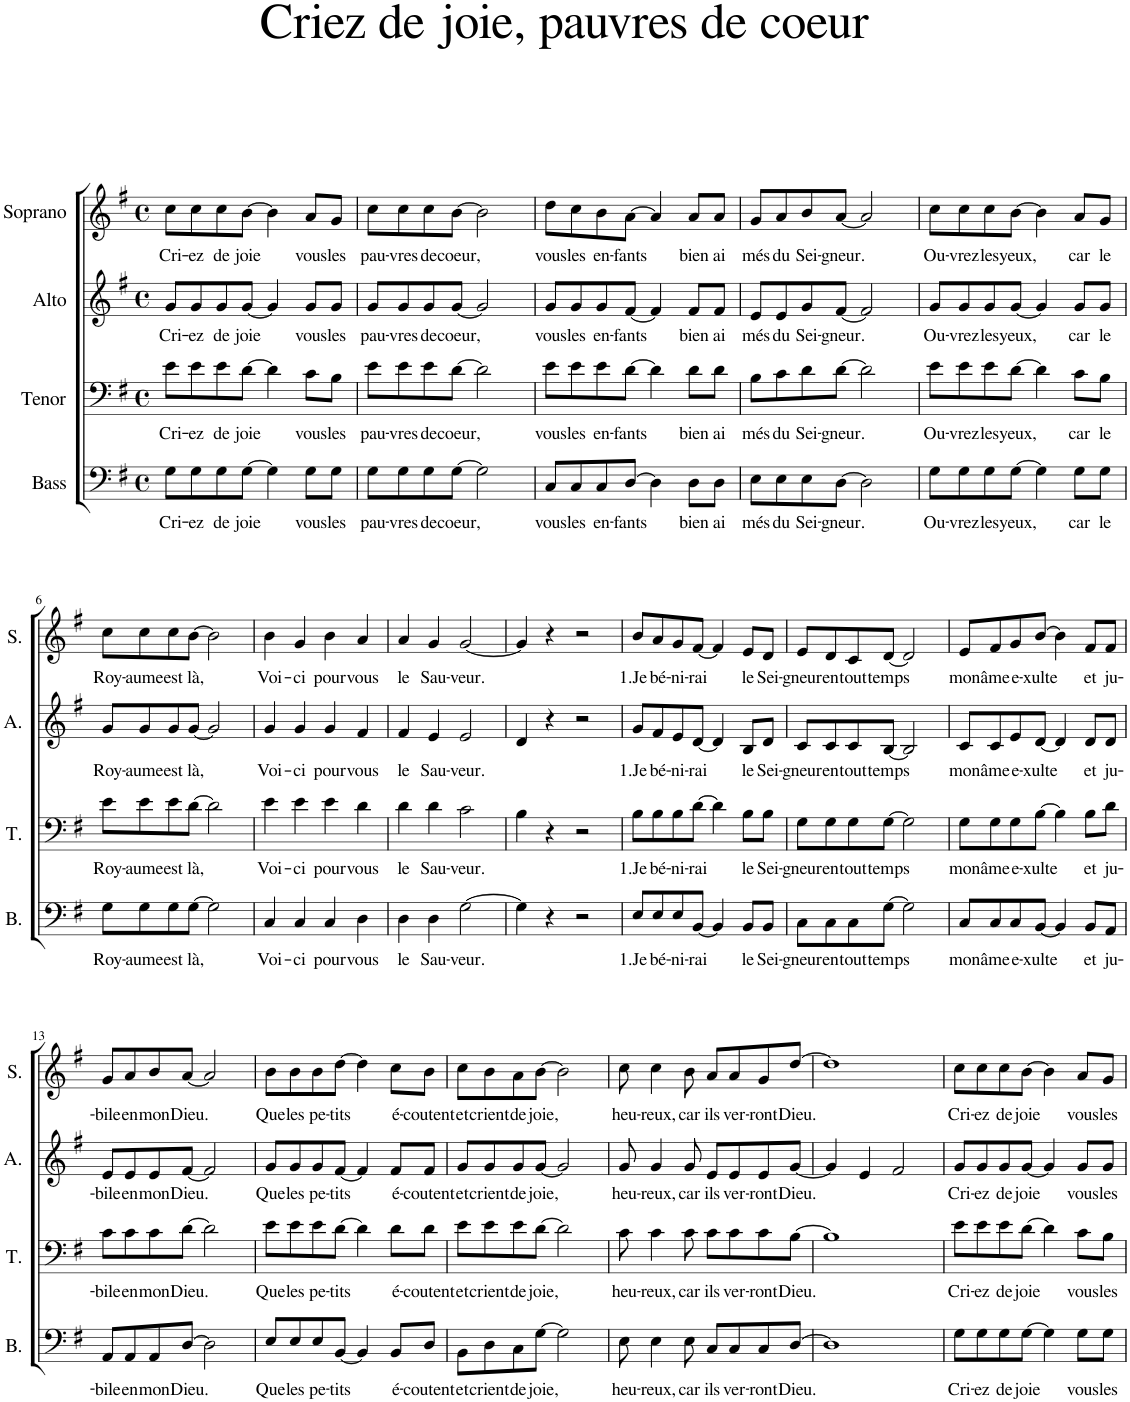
**kern	**text	**kern	**text	**kern	**text	**kern	**text
*part4	*part4	*part3	*part3	*part2	*part2	*part1	*part1
*staff4	*staff4	*staff3	*staff3	*staff2	*staff2	*staff1	*staff1
*I"Bass	*	*I"Tenor	*	*I"Alto	*	*I"Soprano	*
*I'B.	*	*I'T.	*	*I'A.	*	*I'S.	*
*clefF4	*	*clefF4	*	*clefG2	*	*clefG2	*
*k[f#]	*	*k[f#]	*	*k[f#]	*	*k[f#]	*
*M4/4	*	*M4/4	*	*M4/4	*	*M4/4	*
*met(c)	*	*met(c)	*	*met(c)	*	*met(c)	*
=1	=1	=1	=1	=1	=1	=1	=1
!	!LO:LY:b	!	!LO:LY:b	!	!LO:LY:b	!	!LO:LY:b
8G\L	Cri-	8e\L	Cri-	8g/L	Cri-	8cc\L	Cri-
!	!LO:LY:b	!	!LO:LY:b	!	!LO:LY:b	!	!LO:LY:b
8G\	-ez	8e\	-ez	8g/	-ez	8cc\	-ez
!	!LO:LY:b	!	!LO:LY:b	!	!LO:LY:b	!	!LO:LY:b
8G\	de	8e\	de	8g/	de	8cc\	de
!	!LO:LY:b	!	!LO:LY:b	!	!LO:LY:b	!	!LO:LY:b
[8G\J	joie	[8d\J	joie	[8g/J	joie	[8b\J	joie
4G\]	.	4d\]	.	4g/]	.	4b\]	.
!	!LO:LY:b	!	!LO:LY:b	!	!LO:LY:b	!	!LO:LY:b
8G\L	vous	8c\L	vous	8g/L	vous	8a/L	vous
!	!LO:LY:b	!	!LO:LY:b	!	!LO:LY:b	!	!LO:LY:b
8G\J	les	8B\J	les	8g/J	les	8g/J	les
=2	=2	=2	=2	=2	=2	=2	=2
!	!LO:LY:b	!	!LO:LY:b	!	!LO:LY:b	!	!LO:LY:b
8G\L	pau-	8e\L	pau-	8g/L	pau-	8cc\L	pau-
!	!LO:LY:b	!	!LO:LY:b	!	!LO:LY:b	!	!LO:LY:b
8G\	-vres	8e\	-vres	8g/	-vres	8cc\	-vres
!	!LO:LY:b	!	!LO:LY:b	!	!LO:LY:b	!	!LO:LY:b
8G\	de	8e\	de	8g/	de	8cc\	de
!	!LO:LY:b	!	!LO:LY:b	!	!LO:LY:b	!	!LO:LY:b
[8G\J	coeur,	[8d\J	coeur,	[8g/J	coeur,	[8b\J	coeur,
2G\]	.	2d\]	.	2g/]	.	2b\]	.
=3	=3	=3	=3	=3	=3	=3	=3
!	!LO:LY:b	!	!LO:LY:b	!	!LO:LY:b	!	!LO:LY:b
8C/L	vous	8e\L	vous	8g/L	vous	8dd\L	vous
!	!LO:LY:b	!	!LO:LY:b	!	!LO:LY:b	!	!LO:LY:b
8C/	les	8e\	les	8g/	les	8cc\	les
!	!LO:LY:b	!	!LO:LY:b	!	!LO:LY:b	!	!LO:LY:b
8C/	en-	8e\	en-	8g/	en-	8b\	en-
!	!LO:LY:b	!	!LO:LY:b	!	!LO:LY:b	!	!LO:LY:b
[8D/J	-fants	[8d\J	-fants	[8f#/J	-fants	[8a\J	-fants
4D\]	.	4d\]	.	4f#/]	.	4a/]	.
!	!LO:LY:b	!	!LO:LY:b	!	!LO:LY:b	!	!LO:LY:b
8D\L	bien	8d\L	bien	8f#/L	bien	8a/L	bien
!	!LO:LY:b	!	!LO:LY:b	!	!LO:LY:b	!	!LO:LY:b
8D\J	ai	8d\J	ai	8f#/J	ai	8a/J	ai
=4	=4	=4	=4	=4	=4	=4	=4
!	!LO:LY:b	!	!LO:LY:b	!	!LO:LY:b	!	!LO:LY:b
8E\L	més	8B\L	més	8e/L	més	8g/L	més
!	!LO:LY:b	!	!LO:LY:b	!	!LO:LY:b	!	!LO:LY:b
8E\	du	8c\	du	8e/	du	8a/	du
!	!LO:LY:b	!	!LO:LY:b	!	!LO:LY:b	!	!LO:LY:b
8E\	Sei-	8d\	Sei-	8g/	Sei-	8b/	Sei-
!	!LO:LY:b	!	!LO:LY:b	!	!LO:LY:b	!	!LO:LY:b
[8D\J	-gneur.	[8d\J	-gneur.	[8f#/J	-gneur.	[8a/J	-gneur.
2D\]	.	2d\]	.	2f#/]	.	2a/]	.
=5	=5	=5	=5	=5	=5	=5	=5
!	!LO:LY:b	!	!LO:LY:b	!	!LO:LY:b	!	!LO:LY:b
8G\L	Ou-	8e\L	Ou-	8g/L	Ou-	8cc\L	Ou-
!	!LO:LY:b	!	!LO:LY:b	!	!LO:LY:b	!	!LO:LY:b
8G\	-vrez	8e\	-vrez	8g/	-vrez	8cc\	-vrez
!	!LO:LY:b	!	!LO:LY:b	!	!LO:LY:b	!	!LO:LY:b
8G\	les	8e\	les	8g/	les	8cc\	les
!	!LO:LY:b	!	!LO:LY:b	!	!LO:LY:b	!	!LO:LY:b
[8G\J	yeux,	[8d\J	yeux,	[8g/J	yeux,	[8b\J	yeux,
4G\]	.	4d\]	.	4g/]	.	4b\]	.
!	!LO:LY:b	!	!LO:LY:b	!	!LO:LY:b	!	!LO:LY:b
8G\L	car	8c\L	car	8g/L	car	8a/L	car
!	!LO:LY:b	!	!LO:LY:b	!	!LO:LY:b	!	!LO:LY:b
8G\J	le	8B\J	le	8g/J	le	8g/J	le
!!LO:LB:g=z
=6	=6	=6	=6	=6	=6	=6	=6
!	!LO:LY:b	!	!LO:LY:b	!	!LO:LY:b	!	!LO:LY:b
8G\L	Roy-	8e\L	Roy-	8g/L	Roy-	8cc\L	Roy-
!	!LO:LY:b	!	!LO:LY:b	!	!LO:LY:b	!	!LO:LY:b
8G\	-aume	8e\	-aume	8g/	-aume	8cc\	-aume
!	!LO:LY:b	!	!LO:LY:b	!	!LO:LY:b	!	!LO:LY:b
8G\	est	8e\	est	8g/	est	8cc\	est
!	!LO:LY:b	!	!LO:LY:b	!	!LO:LY:b	!	!LO:LY:b
[8G\J	là,	[8d\J	là,	[8g/J	là,	[8b\J	là,
2G\]	.	2d\]	.	2g/]	.	2b\]	.
=7	=7	=7	=7	=7	=7	=7	=7
!	!LO:LY:b	!	!LO:LY:b	!	!LO:LY:b	!	!LO:LY:b
4C/	Voi-	4e\	Voi-	4g/	Voi-	4b\	Voi-
!	!LO:LY:b	!	!LO:LY:b	!	!LO:LY:b	!	!LO:LY:b
4C/	-ci	4e\	-ci	4g/	-ci	4g/	-ci
!	!LO:LY:b	!	!LO:LY:b	!	!LO:LY:b	!	!LO:LY:b
4C/	pour	4e\	pour	4g/	pour	4b\	pour
!	!LO:LY:b	!	!LO:LY:b	!	!LO:LY:b	!	!LO:LY:b
4D\	vous	4d\	vous	4f#/	vous	4a/	vous
=8	=8	=8	=8	=8	=8	=8	=8
!	!LO:LY:b	!	!LO:LY:b	!	!LO:LY:b	!	!LO:LY:b
4D\	le	4d\	le	4f#/	le	4a/	le
!	!LO:LY:b	!	!LO:LY:b	!	!LO:LY:b	!	!LO:LY:b
4D\	Sau-	4d\	Sau-	4e/	Sau-	4g/	Sau-
!	!LO:LY:b	!	!LO:LY:b	!	!LO:LY:b	!	!LO:LY:b
[2G\	-veur.	2c\	-veur.	2e/	-veur.	[2g/	-veur.
=9	=9	=9	=9	=9	=9	=9	=9
4G\]	.	4B\	.	4d/	.	4g/]	.
4r	.	4r	.	4r	.	4r	.
2r	.	2r	.	2r	.	2r	.
=10	=10	=10	=10	=10	=10	=10	=10
!	!LO:LY:b	!	!LO:LY:b	!	!LO:LY:b	!	!LO:LY:b
8E/L	1.Je	8B\L	1.Je	8g/L	1.Je	8b/L	1.Je
!	!LO:LY:b	!	!LO:LY:b	!	!LO:LY:b	!	!LO:LY:b
8E/	bé-	8B\	bé-	8f#/	bé-	8a/	bé-
!	!LO:LY:b	!	!LO:LY:b	!	!LO:LY:b	!	!LO:LY:b
8E/	-ni-	8B\	-ni-	8e/	-ni-	8g/	-ni-
!	!LO:LY:b	!	!LO:LY:b	!	!LO:LY:b	!	!LO:LY:b
[8BB/J	-rai	[8d\J	-rai	[8d/J	-rai	[8f#/J	-rai
4BB/]	.	4d\]	.	4d/]	.	4f#/]	.
!	!LO:LY:b	!	!LO:LY:b	!	!LO:LY:b	!	!LO:LY:b
8BB/L	le	8B\L	le	8B/L	le	8e/L	le
!	!LO:LY:b	!	!LO:LY:b	!	!LO:LY:b	!	!LO:LY:b
8BB/J	Sei-	8B\J	Sei-	8d/J	Sei-	8d/J	Sei-
=11	=11	=11	=11	=11	=11	=11	=11
!	!LO:LY:b	!	!LO:LY:b	!	!LO:LY:b	!	!LO:LY:b
8C\L	-gneur	8G\L	-gneur	8c/L	-gneur	8e/L	-gneur
!	!LO:LY:b	!	!LO:LY:b	!	!LO:LY:b	!	!LO:LY:b
8C\	en	8G\	en	8c/	en	8d/	en
!	!LO:LY:b	!	!LO:LY:b	!	!LO:LY:b	!	!LO:LY:b
8C\	tout	8G\	tout	8c/	tout	8c/	tout
!	!LO:LY:b	!	!LO:LY:b	!	!LO:LY:b	!	!LO:LY:b
[8G\J	temps	[8G\J	temps	[8B/J	temps	[8d/J	temps
2G\]	.	2G\]	.	2B/]	.	2d/]	.
=12	=12	=12	=12	=12	=12	=12	=12
!	!LO:LY:b	!	!LO:LY:b	!	!LO:LY:b	!	!LO:LY:b
8C/L	mon	8G\L	mon	8c/L	mon	8e/L	mon
!	!LO:LY:b	!	!LO:LY:b	!	!LO:LY:b	!	!LO:LY:b
8C/	âme	8G\	âme	8c/	âme	8f#/	âme
!	!LO:LY:b	!	!LO:LY:b	!	!LO:LY:b	!	!LO:LY:b
8C/	e-	8G\	e-	8e/	e-	8g/	e-
!	!LO:LY:b	!	!LO:LY:b	!	!LO:LY:b	!	!LO:LY:b
[8BB/J	-xulte	[8B\J	-xulte	[8d/J	-xulte	[8b/J	-xulte
4BB/]	.	4B\]	.	4d/]	.	4b\]	.
!	!LO:LY:b	!	!LO:LY:b	!	!LO:LY:b	!	!LO:LY:b
8BB/L	et	8B\L	et	8d/L	et	8f#/L	et
!	!LO:LY:b	!	!LO:LY:b	!	!LO:LY:b	!	!LO:LY:b
8AA/J	ju-	8d\J	ju-	8d/J	ju-	8f#/J	ju-
!!LO:LB:g=z
=13	=13	=13	=13	=13	=13	=13	=13
!	!LO:LY:b	!	!LO:LY:b	!	!LO:LY:b	!	!LO:LY:b
8AA/L	-bile	8c\L	-bile	8e/L	-bile	8g/L	-bile
!	!LO:LY:b	!	!LO:LY:b	!	!LO:LY:b	!	!LO:LY:b
8AA/	en	8c\	en	8e/	en	8a/	en
!	!LO:LY:b	!	!LO:LY:b	!	!LO:LY:b	!	!LO:LY:b
8AA/	mon	8c\	mon	8e/	mon	8b/	mon
!	!LO:LY:b	!	!LO:LY:b	!	!LO:LY:b	!	!LO:LY:b
[8D/J	Dieu.	[8d\J	Dieu.	[8f#/J	Dieu.	[8a/J	Dieu.
2D\]	.	2d\]	.	2f#/]	.	2a/]	.
=14	=14	=14	=14	=14	=14	=14	=14
!	!LO:LY:b	!	!LO:LY:b	!	!LO:LY:b	!	!LO:LY:b
8E/L	Que	8e\L	Que	8g/L	Que	8b\L	Que
!	!LO:LY:b	!	!LO:LY:b	!	!LO:LY:b	!	!LO:LY:b
8E/	les	8e\	les	8g/	les	8b\	les
!	!LO:LY:b	!	!LO:LY:b	!	!LO:LY:b	!	!LO:LY:b
8E/	pe-	8e\	pe-	8g/	pe-	8b\	pe-
!	!LO:LY:b	!	!LO:LY:b	!	!LO:LY:b	!	!LO:LY:b
[8BB/J	-tits	[8d\J	-tits	[8f#/J	-tits	[8dd\J	-tits
4BB/]	.	4d\]	.	4f#/]	.	4dd\]	.
!	!LO:LY:b	!	!LO:LY:b	!	!LO:LY:b	!	!LO:LY:b
8BB/L	é-	8d\L	é-	8f#/L	é-	8cc\L	é-
!	!LO:LY:b	!	!LO:LY:b	!	!LO:LY:b	!	!LO:LY:b
8D/J	-coutent	8d\J	-coutent	8f#/J	-coutent	8b\J	-coutent
=15	=15	=15	=15	=15	=15	=15	=15
!	!LO:LY:b	!	!LO:LY:b	!	!LO:LY:b	!	!LO:LY:b
8BB\L	et	8e\L	et	8g/L	et	8cc\L	et
!	!LO:LY:b	!	!LO:LY:b	!	!LO:LY:b	!	!LO:LY:b
8D\	crient	8e\	crient	8g/	crient	8b\	crient
!	!LO:LY:b	!	!LO:LY:b	!	!LO:LY:b	!	!LO:LY:b
8C\	de	8e\	de	8g/	de	8a\	de
!	!LO:LY:b	!	!LO:LY:b	!	!LO:LY:b	!	!LO:LY:b
[8G\J	joie,	[8d\J	joie,	[8g/J	joie,	[8b\J	joie,
2G\]	.	2d\]	.	2g/]	.	2b\]	.
=16	=16	=16	=16	=16	=16	=16	=16
!	!LO:LY:b	!	!LO:LY:b	!	!LO:LY:b	!	!LO:LY:b
8E\	heu-	8c\	heu-	8g/	heu-	8cc\	heu-
!	!LO:LY:b	!	!LO:LY:b	!	!LO:LY:b	!	!LO:LY:b
4E\	-reux,	4c\	-reux,	4g/	-reux,	4cc\	-reux,
!	!LO:LY:b	!	!LO:LY:b	!	!LO:LY:b	!	!LO:LY:b
8E\	car	8c\	car	8g/	car	8b\	car
!	!LO:LY:b	!	!LO:LY:b	!	!LO:LY:b	!	!LO:LY:b
8C/L	ils	8c\L	ils	8e/L	ils	8a/L	ils
!	!LO:LY:b	!	!LO:LY:b	!	!LO:LY:b	!	!LO:LY:b
8C/	ver-	8c\	ver-	8e/	ver-	8a/	ver-
!	!LO:LY:b	!	!LO:LY:b	!	!LO:LY:b	!	!LO:LY:b
8C/	-ront	8c\	-ront	8e/	-ront	8g/	-ront
!	!LO:LY:b	!	!LO:LY:b	!	!LO:LY:b	!	!LO:LY:b
[8D/J	Dieu.	[8B\J	Dieu.	[8g/J	Dieu.	[8dd/J	Dieu.
=17	=17	=17	=17	=17	=17	=17	=17
1D]	.	1B]	.	4g/]	.	1dd]	.
.	.	.	.	4e/	.	.	.
.	.	.	.	2f#/	.	.	.
=18	=18	=18	=18	=18	=18	=18	=18
!	!LO:LY:b	!	!LO:LY:b	!	!LO:LY:b	!	!LO:LY:b
8G\L	Cri-	8e\L	Cri-	8g/L	Cri-	8cc\L	Cri-
!	!LO:LY:b	!	!LO:LY:b	!	!LO:LY:b	!	!LO:LY:b
8G\	-ez	8e\	-ez	8g/	-ez	8cc\	-ez
!	!LO:LY:b	!	!LO:LY:b	!	!LO:LY:b	!	!LO:LY:b
8G\	de	8e\	de	8g/	de	8cc\	de
!	!LO:LY:b	!	!LO:LY:b	!	!LO:LY:b	!	!LO:LY:b
[8G\J	joie	[8d\J	joie	[8g/J	joie	[8b\J	joie
4G\]	.	4d\]	.	4g/]	.	4b\]	.
!	!LO:LY:b	!	!LO:LY:b	!	!LO:LY:b	!	!LO:LY:b
8G\L	vous	8c\L	vous	8g/L	vous	8a/L	vous
!	!LO:LY:b	!	!LO:LY:b	!	!LO:LY:b	!	!LO:LY:b
8G\J	les	8B\J	les	8g/J	les	8g/J	les
=	=	=	=	=	=	=	=
*-	*-	*-	*-	*-	*-	*-	*-
